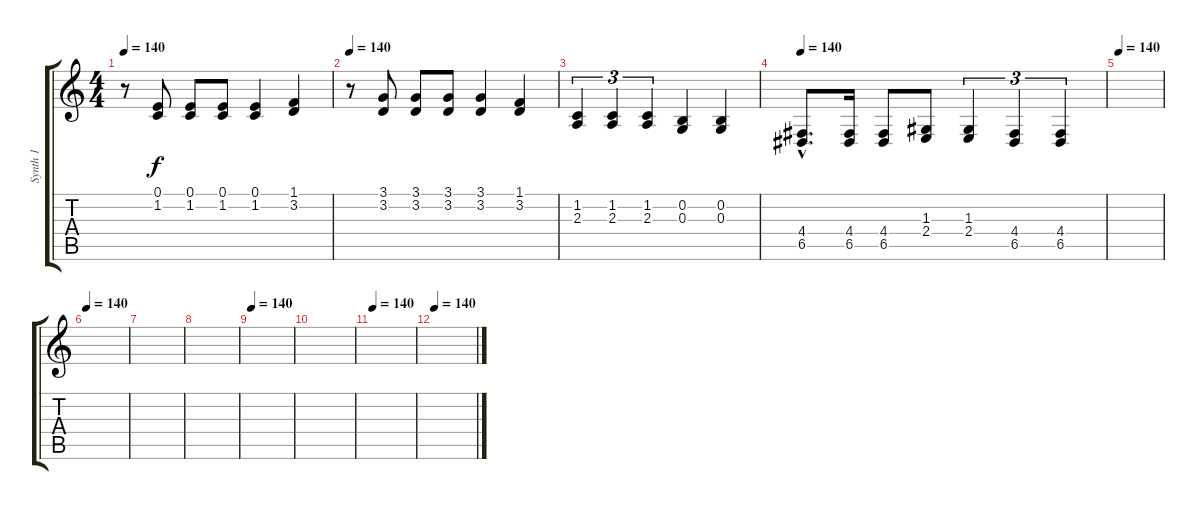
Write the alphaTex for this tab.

\track ("Synth 1" "Synth 1") {instrument marimba}
\staff {score tabs}
\tuning (E4 B3 G3 D3 A2 E2) {hide}
\ts (4 4)
\tempo 140
\clef g2
\ks c
r.8{dy f} (0.1 1.2).8 (0.1 1.2).8 (0.1 1.2).8 (0.1 1.2).4 (1.1 3.2).4 |
\tempo 140
r.8 (3.1 3.2).8 (3.1 3.2).8 (3.1 3.2).8 (3.1 3.2).4 (1.1 3.2).4 |
(1.2 2.3).4{tu (3 2)} (1.2 2.3).4{tu (3 2)} (1.2 2.3).4{tu (3 2)} (0.2 0.3).4 (0.2 0.3).4 |
\tempo 140
(4.4{hac} 6.5{hac}).8{d} (4.4 6.5).16 (4.4 6.5).8 (1.3 2.4).8 (1.3 2.4).4{tu (3 2)} (4.4 6.5).4{tu (3 2)} (4.4 6.5).4{tu (3 2)} |
\tempo 140
|
\tempo 140
|
|
|
\tempo 140
|
|
\tempo 140
|
\tempo 140
